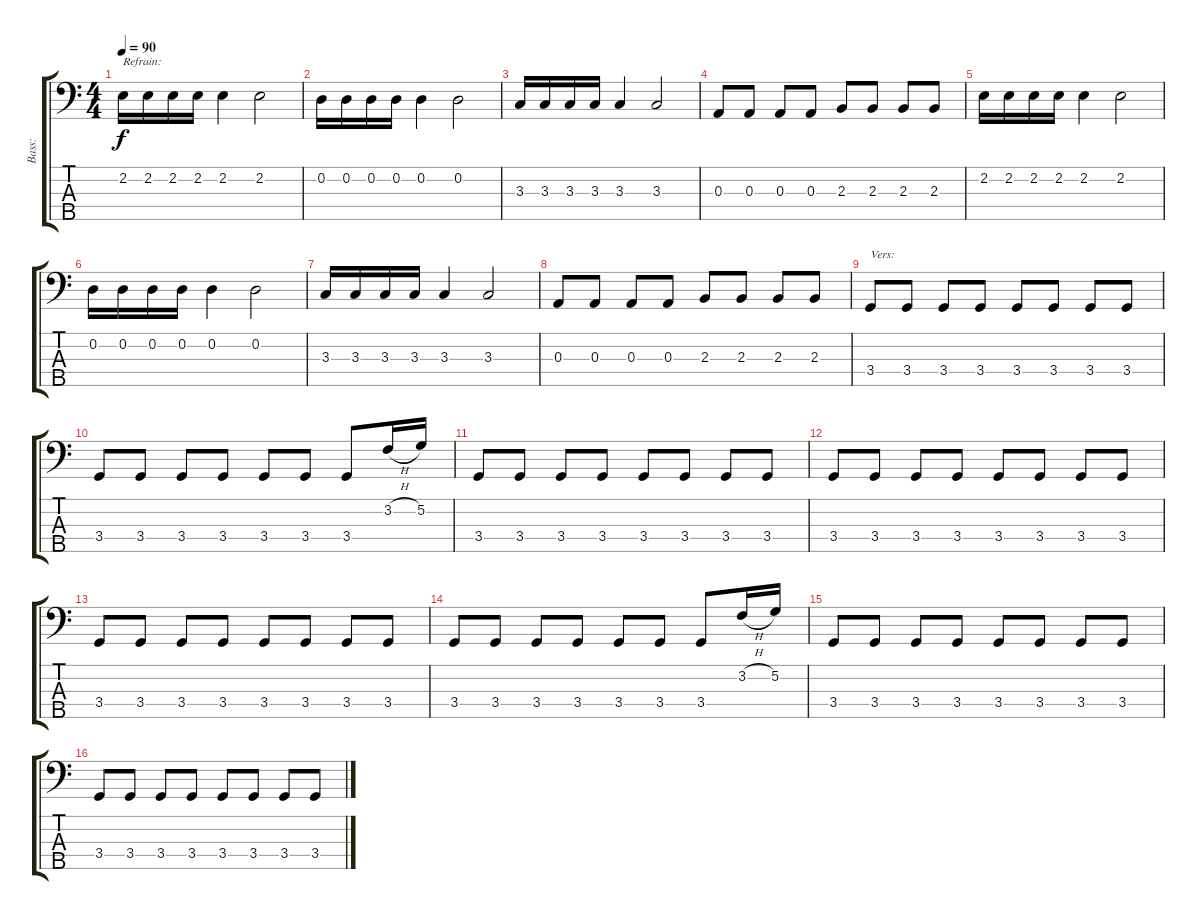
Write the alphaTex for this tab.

\track ("Bass:" "Bass:") {instrument electricbasspick}
\staff {score tabs}
\tuning (G2 D2 A1 E1 B0) {hide}
\ts (4 4)
\tempo 90
\clef f4
\ks c
2.2.16{txt "Refrain:" dy f} 2.2.16 2.2.16 2.2.16 2.2.4 2.2.2 |
0.2.16 0.2.16 0.2.16 0.2.16 0.2.4 0.2.2 |
3.3.16 3.3.16 3.3.16 3.3.16 3.3.4 3.3.2 |
0.3.8 0.3.8 0.3.8 0.3.8 2.3.8 2.3.8 2.3.8 2.3.8 |
2.2.16 2.2.16 2.2.16 2.2.16 2.2.4 2.2.2 |
0.2.16 0.2.16 0.2.16 0.2.16 0.2.4 0.2.2 |
3.3.16 3.3.16 3.3.16 3.3.16 3.3.4 3.3.2 |
0.3.8 0.3.8 0.3.8 0.3.8 2.3.8 2.3.8 2.3.8 2.3.8 |
3.4.8{txt "Vers:"} 3.4.8 3.4.8 3.4.8 3.4.8 3.4.8 3.4.8 3.4.8 |
3.4.8 3.4.8 3.4.8 3.4.8 3.4.8 3.4.8 3.4.8 3.2{h}.16 5.2.16 |
3.4.8 3.4.8 3.4.8 3.4.8 3.4.8 3.4.8 3.4.8 3.4.8 |
3.4.8 3.4.8 3.4.8 3.4.8 3.4.8 3.4.8 3.4.8 3.4.8 |
3.4.8 3.4.8 3.4.8 3.4.8 3.4.8 3.4.8 3.4.8 3.4.8 |
3.4.8 3.4.8 3.4.8 3.4.8 3.4.8 3.4.8 3.4.8 3.2{h}.16 5.2.16 |
3.4.8 3.4.8 3.4.8 3.4.8 3.4.8 3.4.8 3.4.8 3.4.8 |
3.4.8 3.4.8 3.4.8 3.4.8 3.4.8 3.4.8 3.4.8 3.4.8
